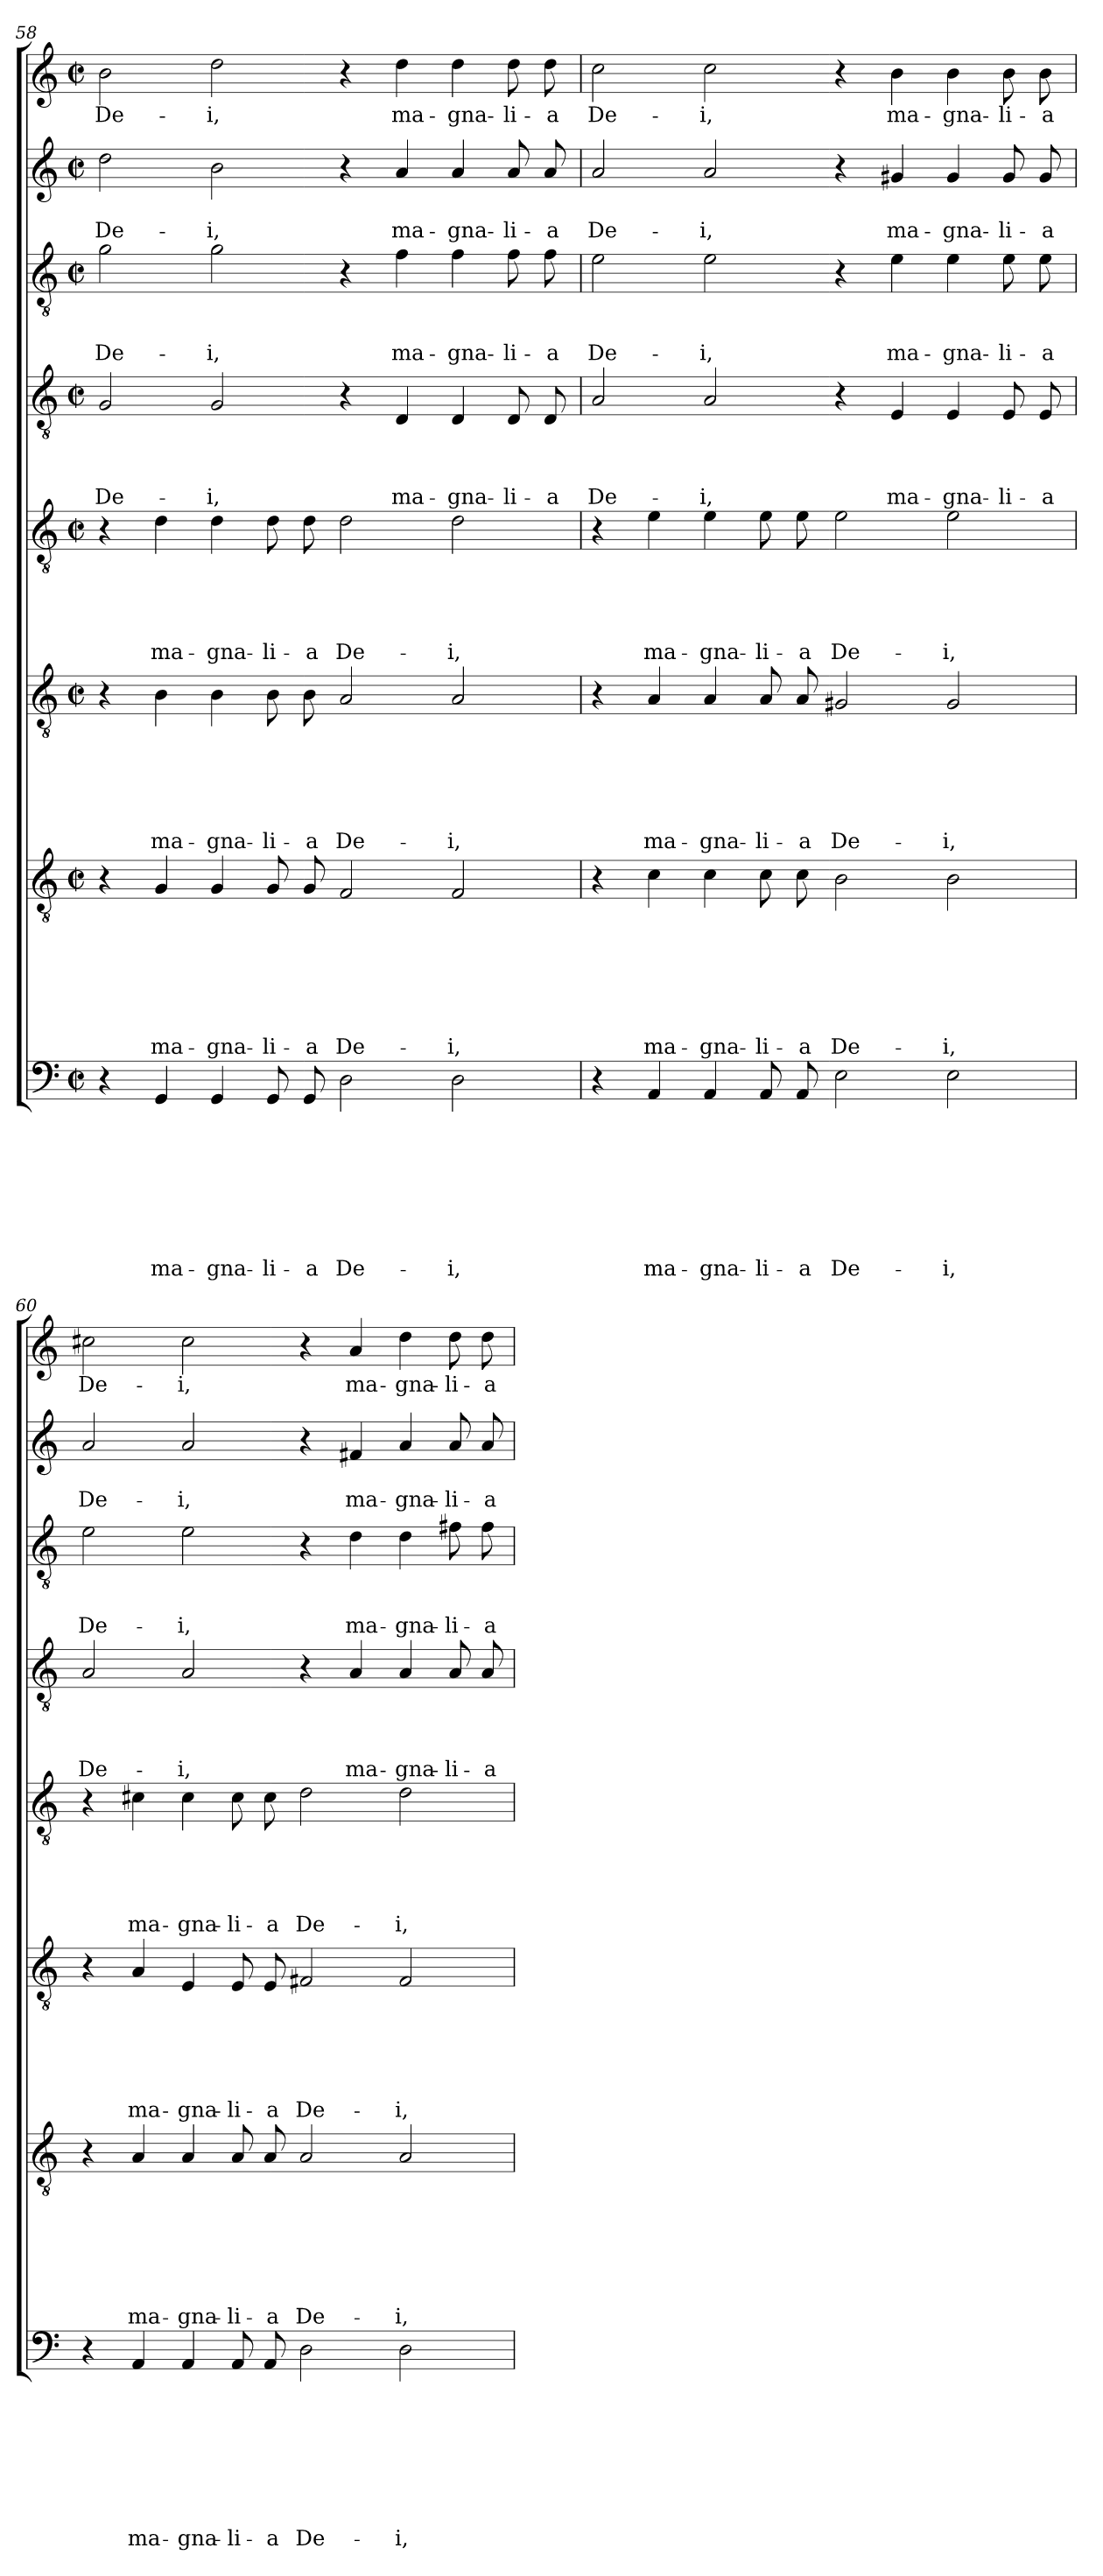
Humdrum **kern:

**kern	**text	**text	**text	**text	**text	**text	**text	**text	**kern	**text	**text	**text	**text	**text	**text	**text	**kern	**text	**text	**text	**text	**text	**text	**kern	**text	**text	**text	**text	**text	**kern	**text	**text	**text	**text	**kern	**text	**text	**text	**kern	**text	**text	**kern	**text
*part8	*part8	*part8	*part8	*part8	*part8	*part8	*part8	*part8	*part7	*part7	*part7	*part7	*part7	*part7	*part7	*part7	*part6	*part6	*part6	*part6	*part6	*part6	*part6	*part5	*part5	*part5	*part5	*part5	*part5	*part4	*part4	*part4	*part4	*part4	*part3	*part3	*part3	*part3	*part2	*part2	*part2	*part1	*part1
*staff8	*staff8	*staff8	*staff8	*staff8	*staff8	*staff8	*staff8	*staff8	*staff7	*staff7	*staff7	*staff7	*staff7	*staff7	*staff7	*staff7	*staff6	*staff6	*staff6	*staff6	*staff6	*staff6	*staff6	*staff5	*staff5	*staff5	*staff5	*staff5	*staff5	*staff4	*staff4	*staff4	*staff4	*staff4	*staff3	*staff3	*staff3	*staff3	*staff2	*staff2	*staff2	*staff1	*staff1
!!LO:LB:g=z
*clefF4	*	*	*	*	*	*	*	*	*clefGv2	*	*	*	*	*	*	*	*clefGv2	*	*	*	*	*	*	*clefGv2	*	*	*	*	*	*clefGv2	*	*	*	*	*clefGv2	*	*	*	*clefG2	*	*	*clefG2	*
*k[]	*	*	*	*	*	*	*	*	*k[]	*	*	*	*	*	*	*	*k[]	*	*	*	*	*	*	*k[]	*	*	*	*	*	*k[]	*	*	*	*	*k[]	*	*	*	*k[]	*	*	*k[]	*
*C:	*	*	*	*	*	*	*	*	*C:	*	*	*	*	*	*	*	*C:	*	*	*	*	*	*	*C:	*	*	*	*	*	*C:	*	*	*	*	*C:	*	*	*	*C:	*	*	*C:	*
*M2/2	*	*	*	*	*	*	*	*	*M2/2	*	*	*	*	*	*	*	*M2/2	*	*	*	*	*	*	*M2/2	*	*	*	*	*	*M2/2	*	*	*	*	*M2/2	*	*	*	*M2/2	*	*	*M2/2	*
*met(c|)	*	*	*	*	*	*	*	*	*met(c|)	*	*	*	*	*	*	*	*met(c|)	*	*	*	*	*	*	*met(c|)	*	*	*	*	*	*met(c|)	*	*	*	*	*met(c|)	*	*	*	*met(c|)	*	*	*met(c|)	*
=58	=58	=58	=58	=58	=58	=58	=58	=58	=58	=58	=58	=58	=58	=58	=58	=58	=58	=58	=58	=58	=58	=58	=58	=58	=58	=58	=58	=58	=58	=58	=58	=58	=58	=58	=58	=58	=58	=58	=58	=58	=58	=58	=58
!	!	!	!	!	!	!	!	!	!	!	!	!	!	!	!	!	!	!	!	!	!	!	!	!	!	!	!	!	!	!	!	!	!	!LO:LY:b	!	!	!	!LO:LY:b	!	!	!LO:LY:b	!	!LO:LY:b
4r	.	.	.	.	.	.	.	.	4r	.	.	.	.	.	.	.	4r	.	.	.	.	.	.	4r	.	.	.	.	.	2G/	.	.	.	De-	2g\	.	.	De-	2dd\	.	De-	2b\	De-
!	!	!	!	!	!	!	!	!LO:LY:b	!	!	!	!	!	!	!	!LO:LY:b	!	!	!	!	!	!	!LO:LY:b	!	!	!	!	!	!LO:LY:b	!	!	!	!	!	!	!	!	!	!	!	!	!	!
4GG/	.	.	.	.	.	.	.	ma-	4G/	.	.	.	.	.	.	ma-	4B\	.	.	.	.	.	ma-	4d\	.	.	.	.	ma-	.	.	.	.	.	.	.	.	.	.	.	.	.	.
!	!	!	!	!	!	!	!	!LO:LY:b	!	!	!	!	!	!	!	!LO:LY:b	!	!	!	!	!	!	!LO:LY:b	!	!	!	!	!	!LO:LY:b	!	!	!	!	!LO:LY:b	!	!	!	!LO:LY:b	!	!	!LO:LY:b	!	!LO:LY:b
4GG/	.	.	.	.	.	.	.	-gna-	4G/	.	.	.	.	.	.	-gna-	4B\	.	.	.	.	.	-gna-	4d\	.	.	.	.	-gna-	2G/	.	.	.	-i,	2g\	.	.	-i,	2b\	.	-i,	2dd\	-i,
!	!	!	!	!	!	!	!	!LO:LY:b	!	!	!	!	!	!	!	!LO:LY:b	!	!	!	!	!	!	!LO:LY:b	!	!	!	!	!	!LO:LY:b	!	!	!	!	!	!	!	!	!	!	!	!	!	!
8GG/	.	.	.	.	.	.	.	-li-	8G/	.	.	.	.	.	.	-li-	8B\	.	.	.	.	.	-li-	8d\	.	.	.	.	-li-	.	.	.	.	.	.	.	.	.	.	.	.	.	.
!	!	!	!	!	!	!	!	!LO:LY:b	!	!	!	!	!	!	!	!LO:LY:b	!	!	!	!	!	!	!LO:LY:b	!	!	!	!	!	!LO:LY:b	!	!	!	!	!	!	!	!	!	!	!	!	!	!
8GG/	.	.	.	.	.	.	.	-a	8G/	.	.	.	.	.	.	-a	8B\	.	.	.	.	.	-a	8d\	.	.	.	.	-a	.	.	.	.	.	.	.	.	.	.	.	.	.	.
!	!	!	!	!	!	!	!	!LO:LY:b	!	!	!	!	!	!	!	!LO:LY:b	!	!	!	!	!	!	!LO:LY:b	!	!	!	!	!	!LO:LY:b	!	!	!	!	!	!	!	!	!	!	!	!	!	!
2D\	.	.	.	.	.	.	.	De-	2F/	.	.	.	.	.	.	De-	2A/	.	.	.	.	.	De-	2d\	.	.	.	.	De-	4r	.	.	.	.	4r	.	.	.	4r	.	.	4r	.
!	!	!	!	!	!	!	!	!	!	!	!	!	!	!	!	!	!	!	!	!	!	!	!	!	!	!	!	!	!	!	!	!	!	!LO:LY:b	!	!	!	!LO:LY:b	!	!	!LO:LY:b	!	!LO:LY:b
.	.	.	.	.	.	.	.	.	.	.	.	.	.	.	.	.	.	.	.	.	.	.	.	.	.	.	.	.	.	4D/	.	.	.	ma-	4f\	.	.	ma-	4a/	.	ma-	4dd\	ma-
!	!	!	!	!	!	!	!	!LO:LY:b	!	!	!	!	!	!	!	!LO:LY:b	!	!	!	!	!	!	!LO:LY:b	!	!	!	!	!	!LO:LY:b	!	!	!	!	!LO:LY:b	!	!	!	!LO:LY:b	!	!	!LO:LY:b	!	!LO:LY:b
2D\	.	.	.	.	.	.	.	-i,	2F/	.	.	.	.	.	.	-i,	2A/	.	.	.	.	.	-i,	2d\	.	.	.	.	-i,	4D/	.	.	.	-gna-	4f\	.	.	-gna-	4a/	.	-gna-	4dd\	-gna-
!	!	!	!	!	!	!	!	!	!	!	!	!	!	!	!	!	!	!	!	!	!	!	!	!	!	!	!	!	!	!	!	!	!	!LO:LY:b	!	!	!	!LO:LY:b	!	!	!LO:LY:b	!	!LO:LY:b
.	.	.	.	.	.	.	.	.	.	.	.	.	.	.	.	.	.	.	.	.	.	.	.	.	.	.	.	.	.	8D/	.	.	.	-li-	8f\	.	.	-li-	8a/	.	-li-	8dd\	-li-
!	!	!	!	!	!	!	!	!	!	!	!	!	!	!	!	!	!	!	!	!	!	!	!	!	!	!	!	!	!	!	!	!	!	!LO:LY:b	!	!	!	!LO:LY:b	!	!	!LO:LY:b	!	!LO:LY:b
.	.	.	.	.	.	.	.	.	.	.	.	.	.	.	.	.	.	.	.	.	.	.	.	.	.	.	.	.	.	8D/	.	.	.	-a	8f\	.	.	-a	8a/	.	-a	8dd\	-a
=59	=59	=59	=59	=59	=59	=59	=59	=59	=59	=59	=59	=59	=59	=59	=59	=59	=59	=59	=59	=59	=59	=59	=59	=59	=59	=59	=59	=59	=59	=59	=59	=59	=59	=59	=59	=59	=59	=59	=59	=59	=59	=59	=59
!	!	!	!	!	!	!	!	!	!	!	!	!	!	!	!	!	!	!	!	!	!	!	!	!	!	!	!	!	!	!	!	!	!	!LO:LY:b	!	!	!	!LO:LY:b	!	!	!LO:LY:b	!	!LO:LY:b
4r	.	.	.	.	.	.	.	.	4r	.	.	.	.	.	.	.	4r	.	.	.	.	.	.	4r	.	.	.	.	.	2A/	.	.	.	De-	2e\	.	.	De-	2a/	.	De-	2cc\	De-
!	!	!	!	!	!	!	!	!LO:LY:b	!	!	!	!	!	!	!	!LO:LY:b	!	!	!	!	!	!	!LO:LY:b	!	!	!	!	!	!LO:LY:b	!	!	!	!	!	!	!	!	!	!	!	!	!	!
4AA/	.	.	.	.	.	.	.	ma-	4c\	.	.	.	.	.	.	ma-	4A/	.	.	.	.	.	ma-	4e\	.	.	.	.	ma-	.	.	.	.	.	.	.	.	.	.	.	.	.	.
!	!	!	!	!	!	!	!	!LO:LY:b	!	!	!	!	!	!	!	!LO:LY:b	!	!	!	!	!	!	!LO:LY:b	!	!	!	!	!	!LO:LY:b	!	!	!	!	!LO:LY:b	!	!	!	!LO:LY:b	!	!	!LO:LY:b	!	!LO:LY:b
4AA/	.	.	.	.	.	.	.	-gna-	4c\	.	.	.	.	.	.	-gna-	4A/	.	.	.	.	.	-gna-	4e\	.	.	.	.	-gna-	2A/	.	.	.	-i,	2e\	.	.	-i,	2a/	.	-i,	2cc\	-i,
!	!	!	!	!	!	!	!	!LO:LY:b	!	!	!	!	!	!	!	!LO:LY:b	!	!	!	!	!	!	!LO:LY:b	!	!	!	!	!	!LO:LY:b	!	!	!	!	!	!	!	!	!	!	!	!	!	!
8AA/	.	.	.	.	.	.	.	-li-	8c\	.	.	.	.	.	.	-li-	8A/	.	.	.	.	.	-li-	8e\	.	.	.	.	-li-	.	.	.	.	.	.	.	.	.	.	.	.	.	.
!	!	!	!	!	!	!	!	!LO:LY:b	!	!	!	!	!	!	!	!LO:LY:b	!	!	!	!	!	!	!LO:LY:b	!	!	!	!	!	!LO:LY:b	!	!	!	!	!	!	!	!	!	!	!	!	!	!
8AA/	.	.	.	.	.	.	.	-a	8c\	.	.	.	.	.	.	-a	8A/	.	.	.	.	.	-a	8e\	.	.	.	.	-a	.	.	.	.	.	.	.	.	.	.	.	.	.	.
!	!	!	!	!	!	!	!	!LO:LY:b	!	!	!	!	!	!	!	!LO:LY:b	!	!	!	!	!	!	!LO:LY:b	!	!	!	!	!	!LO:LY:b	!	!	!	!	!	!	!	!	!	!	!	!	!	!
2E\	.	.	.	.	.	.	.	De-	2B\	.	.	.	.	.	.	De-	2G#X/	.	.	.	.	.	De-	2e\	.	.	.	.	De-	4r	.	.	.	.	4r	.	.	.	4r	.	.	4r	.
!	!	!	!	!	!	!	!	!	!	!	!	!	!	!	!	!	!	!	!	!	!	!	!	!	!	!	!	!	!	!	!	!	!	!LO:LY:b	!	!	!	!LO:LY:b	!	!	!LO:LY:b	!	!LO:LY:b
.	.	.	.	.	.	.	.	.	.	.	.	.	.	.	.	.	.	.	.	.	.	.	.	.	.	.	.	.	.	4E/	.	.	.	ma-	4e\	.	.	ma-	4g#X/	.	ma-	4b\	ma-
!	!	!	!	!	!	!	!	!LO:LY:b	!	!	!	!	!	!	!	!LO:LY:b	!	!	!	!	!	!	!LO:LY:b	!	!	!	!	!	!LO:LY:b	!	!	!	!	!LO:LY:b	!	!	!	!LO:LY:b	!	!	!LO:LY:b	!	!LO:LY:b
2E\	.	.	.	.	.	.	.	-i,	2B\	.	.	.	.	.	.	-i,	2G#/	.	.	.	.	.	-i,	2e\	.	.	.	.	-i,	4E/	.	.	.	-gna-	4e\	.	.	-gna-	4g#/	.	-gna-	4b\	-gna-
!	!	!	!	!	!	!	!	!	!	!	!	!	!	!	!	!	!	!	!	!	!	!	!	!	!	!	!	!	!	!	!	!	!	!LO:LY:b	!	!	!	!LO:LY:b	!	!	!LO:LY:b	!	!LO:LY:b
.	.	.	.	.	.	.	.	.	.	.	.	.	.	.	.	.	.	.	.	.	.	.	.	.	.	.	.	.	.	8E/	.	.	.	-li-	8e\	.	.	-li-	8g#/	.	-li-	8b\	-li-
!	!	!	!	!	!	!	!	!	!	!	!	!	!	!	!	!	!	!	!	!	!	!	!	!	!	!	!	!	!	!	!	!	!	!LO:LY:b	!	!	!	!LO:LY:b	!	!	!LO:LY:b	!	!LO:LY:b
.	.	.	.	.	.	.	.	.	.	.	.	.	.	.	.	.	.	.	.	.	.	.	.	.	.	.	.	.	.	8E/	.	.	.	-a	8e\	.	.	-a	8g#/	.	-a	8b\	-a
=60	=60	=60	=60	=60	=60	=60	=60	=60	=60	=60	=60	=60	=60	=60	=60	=60	=60	=60	=60	=60	=60	=60	=60	=60	=60	=60	=60	=60	=60	=60	=60	=60	=60	=60	=60	=60	=60	=60	=60	=60	=60	=60	=60
!	!	!	!	!	!	!	!	!	!	!	!	!	!	!	!	!	!	!	!	!	!	!	!	!	!	!	!	!	!	!	!	!	!	!LO:LY:b	!	!	!	!LO:LY:b	!	!	!LO:LY:b	!	!LO:LY:b
4r	.	.	.	.	.	.	.	.	4r	.	.	.	.	.	.	.	4r	.	.	.	.	.	.	4r	.	.	.	.	.	2A/	.	.	.	De-	2e\	.	.	De-	2a/	.	De-	2cc#X\	De-
!	!	!	!	!	!	!	!	!LO:LY:b	!	!	!	!	!	!	!	!LO:LY:b	!	!	!	!	!	!	!LO:LY:b	!	!	!	!	!	!LO:LY:b	!	!	!	!	!	!	!	!	!	!	!	!	!	!
4AA/	.	.	.	.	.	.	.	ma-	4A/	.	.	.	.	.	.	ma-	4A/	.	.	.	.	.	ma-	4c#X\	.	.	.	.	ma-	.	.	.	.	.	.	.	.	.	.	.	.	.	.
!	!	!	!	!	!	!	!	!LO:LY:b	!	!	!	!	!	!	!	!LO:LY:b	!	!	!	!	!	!	!LO:LY:b	!	!	!	!	!	!LO:LY:b	!	!	!	!	!LO:LY:b	!	!	!	!LO:LY:b	!	!	!LO:LY:b	!	!LO:LY:b
4AA/	.	.	.	.	.	.	.	-gna-	4A/	.	.	.	.	.	.	-gna-	4E/	.	.	.	.	.	-gna-	4c#\	.	.	.	.	-gna-	2A/	.	.	.	-i,	2e\	.	.	-i,	2a/	.	-i,	2cc#\	-i,
!	!	!	!	!	!	!	!	!LO:LY:b	!	!	!	!	!	!	!	!LO:LY:b	!	!	!	!	!	!	!LO:LY:b	!	!	!	!	!	!LO:LY:b	!	!	!	!	!	!	!	!	!	!	!	!	!	!
8AA/	.	.	.	.	.	.	.	-li-	8A/	.	.	.	.	.	.	-li-	8E/	.	.	.	.	.	-li-	8c#\	.	.	.	.	-li-	.	.	.	.	.	.	.	.	.	.	.	.	.	.
!	!	!	!	!	!	!	!	!LO:LY:b	!	!	!	!	!	!	!	!LO:LY:b	!	!	!	!	!	!	!LO:LY:b	!	!	!	!	!	!LO:LY:b	!	!	!	!	!	!	!	!	!	!	!	!	!	!
8AA/	.	.	.	.	.	.	.	-a	8A/	.	.	.	.	.	.	-a	8E/	.	.	.	.	.	-a	8c#\	.	.	.	.	-a	.	.	.	.	.	.	.	.	.	.	.	.	.	.
!	!	!	!	!	!	!	!	!LO:LY:b	!	!	!	!	!	!	!	!LO:LY:b	!	!	!	!	!	!	!LO:LY:b	!	!	!	!	!	!LO:LY:b	!	!	!	!	!	!	!	!	!	!	!	!	!	!
2D\	.	.	.	.	.	.	.	De-	2A/	.	.	.	.	.	.	De-	2F#X/	.	.	.	.	.	De-	2d\	.	.	.	.	De-	4r	.	.	.	.	4r	.	.	.	4r	.	.	4r	.
!	!	!	!	!	!	!	!	!	!	!	!	!	!	!	!	!	!	!	!	!	!	!	!	!	!	!	!	!	!	!	!	!	!	!LO:LY:b	!	!	!	!LO:LY:b	!	!	!LO:LY:b	!	!LO:LY:b
.	.	.	.	.	.	.	.	.	.	.	.	.	.	.	.	.	.	.	.	.	.	.	.	.	.	.	.	.	.	4A/	.	.	.	ma-	4d\	.	.	ma-	4f#/	.	ma-	4a/	ma-
!	!	!	!	!	!	!	!	!LO:LY:b	!	!	!	!	!	!	!	!LO:LY:b	!	!	!	!	!	!	!LO:LY:b	!	!	!	!	!	!LO:LY:b	!	!	!	!	!LO:LY:b	!	!	!	!LO:LY:b	!	!	!LO:LY:b	!	!LO:LY:b
2D\	.	.	.	.	.	.	.	-i,	2A/	.	.	.	.	.	.	-i,	2F#/	.	.	.	.	.	-i,	2d\	.	.	.	.	-i,	4A/	.	.	.	-gna-	4d\	.	.	-gna-	4a/	.	-gna-	4dd\	-gna-
!	!	!	!	!	!	!	!	!	!	!	!	!	!	!	!	!	!	!	!	!	!	!	!	!	!	!	!	!	!	!	!	!	!	!LO:LY:b	!	!	!	!LO:LY:b	!	!	!LO:LY:b	!	!LO:LY:b
.	.	.	.	.	.	.	.	.	.	.	.	.	.	.	.	.	.	.	.	.	.	.	.	.	.	.	.	.	.	8A/	.	.	.	-li-	8f#\	.	.	-li-	8a/	.	-li-	8dd\	-li-
!	!	!	!	!	!	!	!	!	!	!	!	!	!	!	!	!	!	!	!	!	!	!	!	!	!	!	!	!	!	!	!	!	!	!LO:LY:b	!	!	!	!LO:LY:b	!	!	!LO:LY:b	!	!LO:LY:b
.	.	.	.	.	.	.	.	.	.	.	.	.	.	.	.	.	.	.	.	.	.	.	.	.	.	.	.	.	.	8A/	.	.	.	-a	8f#\	.	.	-a	8a/	.	-a	8dd\	-a
=	=	=	=	=	=	=	=	=	=	=	=	=	=	=	=	=	=	=	=	=	=	=	=	=	=	=	=	=	=	=	=	=	=	=	=	=	=	=	=	=	=	=	=
*-	*-	*-	*-	*-	*-	*-	*-	*-	*-	*-	*-	*-	*-	*-	*-	*-	*-	*-	*-	*-	*-	*-	*-	*-	*-	*-	*-	*-	*-	*-	*-	*-	*-	*-	*-	*-	*-	*-	*-	*-	*-	*-	*-
